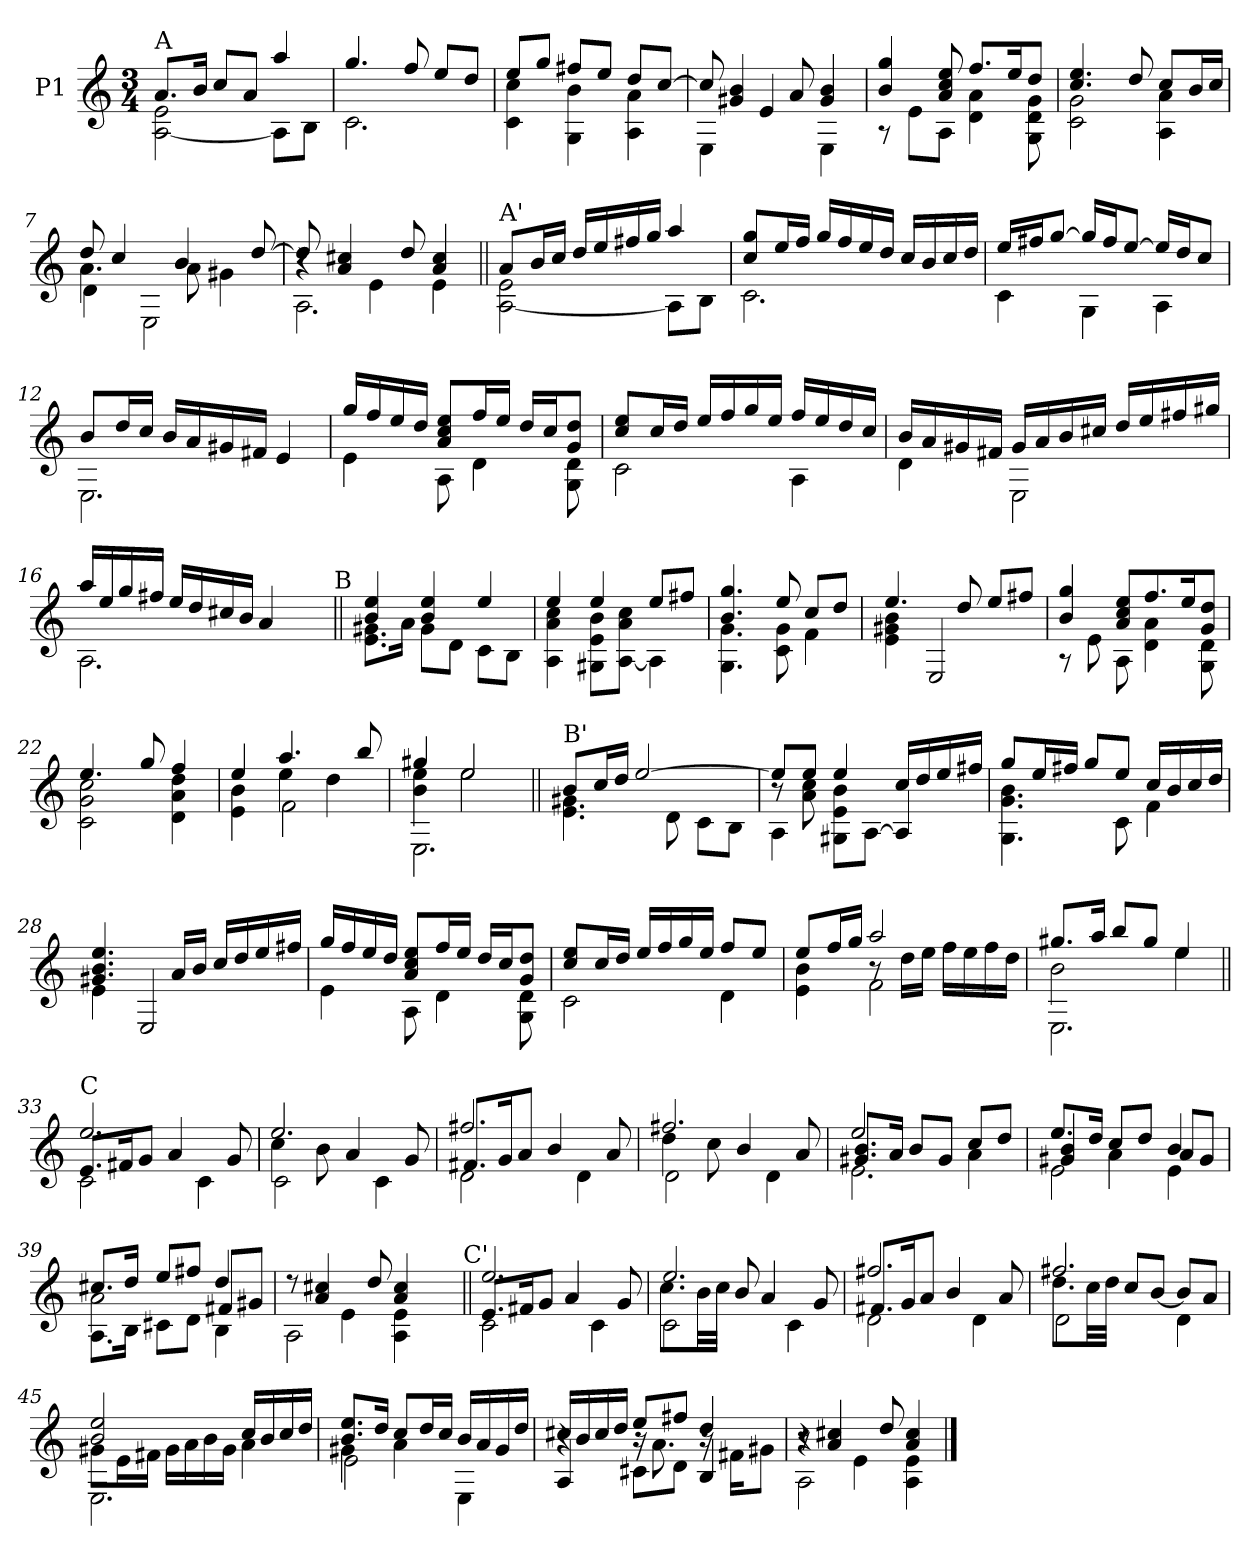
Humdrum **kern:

**kern
*part1
*staff1
*I"P1
!!LO:PB:g=z
*clefG2
*ITrd7c12
*k[]
*C:
*M3/4
*MM76
=1
*^
!LO:TX:a:t=A	!
8.Ai/L	[<2AAi\ 2Ei
16Bi/Jk	.
8ci/L	.
8Ai/J	.
4ai/	8AAi\L]
.	8BBi\J
=2	=2
4.gi/	2.Ci\
8fi/	.
8ei/L	.
8di/J	.
=3	=3
8ei/L	4Ci\ 4ci
8gi/J	.
8f#Xi/L	4GGi\ 4Bi
8ei/J	.
8di/L	4AAi\ 4Ai
[>8ci/J	.
=4	=4
8ci/]	4EEi\
4G#Xi/ 4Bi	.
.	4Ei/
8Ai/	.
4G#i/ 4Bi	4EEi\
=5	=5
4Bi/ 4gi	8r
.	8Ei\L
8Ai/ 8ci 8ei	8AAi\J
8.fi/L	4Di\ 4Ai
16ei/k	.
8di/J	8GGi\ 8Di 8Gi
=6	=6
4.ci/ 4.ei	2Ci\ 2Gi
8di/	.
8ci/L	4AAi\ 4Ai
16Bi/L	.
16ci/JJ	.
!!LO:LB:g=z	!!
=7	=7
*	*^
8di/	4.Ai\	4Di\
4ci/	.	.
.	.	2EEi\
4Bi/	8Ai\	.
.	4G#Xi\	.
[>8di/	.	.
=8	=8	=8
8di/]	4r	2.AAi\
4Ai/ 4c#Xi	.	.
.	4Ei\	.
8di/	.	.
4Ai/ 4c#i	4Ei\	.
*	*v	*v
=9||	=9||
!LO:TX:a:t=A'	!
8Ai/L	[<2AAi\ 2Ei
16Bi/L	.
16ci/JJ	.
16di/LL	.
16ei/	.
16f#Xi/	.
16gi/JJ	.
4ai/	8AAi\L]
.	8BBi\J
=10	=10
8ci/ 8giL	2.Ci\
16ei/L	.
16fi/JJ	.
16gi/LL	.
16fi/	.
16ei/	.
16di/JJ	.
16ci/LL	.
16Bi/	.
16ci/	.
16di/JJ	.
=11	=11
16ei/LL	4Ci\
16f#Xi/J	.
[>8gi/J	.
16gi/LL]	4GGi\
16f#i/J	.
[>8ei/J	.
16ei/LL]	4AAi\
16di/J	.
8ci/J	.
!!LO:LB:g=z	!!
=12	=12
8Bi/L	2.EEi\
16di/L	.
16ci/JJ	.
16Bi/LL	.
16Ai/	.
16G#Xi/	.
16F#Xi/JJ	.
4Ei/	.
=13	=13
16gi/LL	4Ei\
16fi/	.
16ei/	.
16di/JJ	.
8Ai/ 8ci 8eiL	8AAi\
16fi/L	4Di\
16ei/JJ	.
16di/LL	.
16ci/J	.
8Gi/ 8diJ	8GGi\ 8Di
=14	=14
8ci/ 8eiL	2Ci\
16ci/L	.
16di/JJ	.
16ei/LL	.
16fi/	.
16gi/	.
16ei/JJ	.
16fi/LL	4AAi\
16ei/	.
16di/	.
16ci/JJ	.
=15	=15
16Bi/LL	4Di\
16Ai/	.
16G#Xi/	.
16F#Xi/JJ	.
16G#i/LL	2EEi\
16Ai/	.
16Bi/	.
16c#Xi/JJ	.
16di/LL	.
16ei/	.
16f#Xi/	.
16g#Xi/JJ	.
!!LO:LB:g=z	!!
=16	=16
*	*^
16ai/LL	2.AAi\	2ryy
16ei/	.	.
16gi/	.	.
16f#Xi/JJ	.	.
16ei/LL	.	.
16di/	.	.
16c#Xi/	.	.
16Bi/JJ	.	.
4Ai/	.	8ryy
.	.	16ryy
.	.	32ryy
.	.	64ryy
.	.	128...ryy
!	!	!LO:TX:a:t=B
.	.	1024ryy
*	*v	*v
=17||	=17||
4Bi/ 4ei	8.Ei\ 8.G#XiL
.	16Ai\Jk
4Bi/ 4ei	8G#i\L
.	8Di\J
4ei/	8Ci\L
.	8BBi\J
=18	=18
4ei/	4AAi\ 4Ai 4ci
4ei/	8GG#Xi\ 8Ei 8BiL
.	[<8AAi\ 8Ai 8ciJ
8ei/L	4AAi\]
8f#Xi/J	.
=19	=19
4.Bi/ 4.gi	4.GGi\ 4.Gi
8ei/	8Ci\ 8Gi
8ci/L	4Fi\
8di/J	.
=20	=20
4.ei/	4Ei\ 4G#Xi 4Bi
.	2EEi/
8di/	.
8ei/L	.
8f#Xi/J	.
=21	=21
4Bi/ 4gi	8r
.	8Ei\
8Ai/ 8ci 8eiL	8AAi\
8.fi/	4Di\ 4Ai
16ei/k	.
8Gi/ 8diJ	8GGi\ 8Di
!!LO:LB:g=z	!!
=22	=22
4.ei/	2Ci\ 2Gi 2ci
8gi/	.
4fi/	4Di\ 4Ai 4di
=23	=23
*	*^
4ei/	4Ei\ 4Bi	4ryy
4.ai/	4ei\	2Fi\
.	4di\	.
8bi/	.	.
=24	=24	=24
4g#Xi/	4Bi\ 4ei	2.EEi\
2ei/	2ei\	.
*	*v	*v
=25||	=25||
!LO:TX:a:t=B'	!
8Bi/L	4.Ei\ 4.G#Xi
16ci/L	.
16di/JJ	.
[>2ei/	.
.	8Di\
.	8Ci\L
.	8BBi\J
=26	=26
*	*^
8ei/L]	8r	4AAi\
8ei/J	8Ai\ 8ci	.
4ei/	2ryy	8GG#Xi\ 8Ei 8BiL
.	.	[<8AAi\J
16ci/LL	.	4AAi/]
16di/	.	.
16ei/	.	.
16f#Xi/JJ	.	.
*	*v	*v
=27	=27
8gi/L	4.GGi\ 4.Gi 4.Bi
16ei/L	.
16f#Xi/JJ	.
8gi/L	.
8ei/J	8Ci\
16ci/LL	4Fi\
16Bi/	.
16ci/	.
16di/JJ	.
!!LO:LB:g=z	!!
=28	=28
4.G#Xi/ 4.Bi 4.ei	4Ei\
.	2EEi/
16Ai/LL	.
16Bi/JJ	.
16ci/LL	.
16di/	.
16ei/	.
16f#Xi/JJ	.
=29	=29
16gi/LL	4Ei\
16fi/	.
16ei/	.
16di/JJ	.
8Ai/ 8ci 8eiL	8AAi\
16fi/L	4Di\
16ei/JJ	.
16di/LL	.
16ci/J	.
8Gi/ 8diJ	8GGi\ 8Di
=30	=30
8ci/ 8eiL	2Ci\
16ci/L	.
16di/JJ	.
16ei/LL	.
16fi/	.
16gi/	.
16ei/JJ	.
8fi/L	4Di\
8ei/J	.
=31	=31
*	*^
8ei/L	4Ei\ 4Bi	4ryy
16fi/L	.	.
16gi/JJ	.	.
2ai/	8r	2Fi\
.	16di\LL	.
.	16ei\JJ	.
.	16fi\LL	.
.	16ei\	.
.	16fi\	.
.	16di\JJ	.
=32	=32	=32
8.g#Xi/L	2Bi\	2.EEi\
16ai/Jk	.	.
8bi/L	.	.
8g#i/J	.	.
4ei/	4ei\	.
!!LO:LB:g=z	!!	!!
=33||	=33||	=33||
!LO:TX:a:t=C	!	!
2.ei/	8.Ei/L	2Ci\
.	16F#Xi/k	.
.	8Gi/J	.
.	4Ai/	.
.	.	4Ci\
.	8Gi/	.
=34	=34	=34
2.ei/	4ci\	2Ci\
.	8Bi\	.
.	4Ai/	.
.	.	4Ci\
.	8Gi/	.
=35	=35	=35
2.f#Xi/	2Di\	8.F#Xi/L
.	.	16Gi/k
.	.	8Ai/J
.	.	4Bi/
.	4Di\	.
.	.	8Ai/
=36	=36	=36
2.f#Xi/	4di\	2Di\
.	8ci\	.
.	4Bi/	.
.	.	4Di\
.	8Ai/	.
=37	=37	=37
2ei/	8.G#Xi/ 8.BiL	2.Ei\
.	16Ai/Jk	.
.	8Bi/L	.
.	8G#i/J	.
8ci/L	4Ai\	.
8di/J	.	.
=38	=38	=38
*	*	*^
8.ei/L	2ryy	4G#Xi/ 4Bi	2Ei\
16di/Jk	.	.	.
8ci/L	.	4Ai\	.
8di/J	.	.	.
4Bi/	8Ai/L	4ryy	4Ei\
.	8G#i/J	.	.
*	*	*v	*v
!!LO:LB:g=z
=39	=39	=39
8.c#Xi/L	2Ai\	8.AAi\L
16di/Jk	.	16BBi\Jk
8ei/L	.	8C#Xi\L
8f#Xi/J	.	8Di\J
4di/	4BBi\	8F#Xi/L
.	.	8G#Xi/J
=40	=40	=40
*	*	*^
8r	4ryy	2AAi\	2ryy
4Ai/ 4c#Xi	.	.	.
.	4Ei\	.	.
8di/	.	.	.
4Ai/ 4c#i	4AAi\ 4Ei	4ryy	8ryy
.	.	.	16ryy
.	.	.	32ryy
.	.	.	64ryy
.	.	.	128...ryy
!	!	!	!LO:TX:a:t=C'
.	.	.	1024ryy
*	*	*v	*v
=41||	=41||	=41||
2.ei/	8.Ei/L	2Ci\
.	16F#Xi/k	.
.	8Gi/J	.
.	4Ai/	.
.	.	4Ci\
.	8Gi/	.
=42	=42	=42
2.ei/	2Ci\	8.ci\L
.	.	32Bi\LL
.	.	32ci\JJJ
.	.	8Bi/
.	.	4Ai/
.	4Ci\	.
.	.	8Gi/
=43	=43	=43
2.f#Xi/	2Di\	8.F#Xi/L
.	.	16Gi/k
.	.	8Ai/J
.	.	4Bi/
.	4Di\	.
.	.	8Ai/
=44	=44	=44
2.f#Xi/	8.di\L	2Di\
.	32ci\LL	.
.	32di\JJJ	.
.	8ci/L	.
.	[>8Bi/J	.
.	8Bi/L]	4Di\
.	8Ai/J	.
!!LO:LB:g=z	!!	!!
=45	=45	=45
2Bi/ 2ei	2.EEi\	8G#Xi\L
.	.	16Ei\L
.	.	16F#Xi\JJ
.	.	16G#i\LL
.	.	16Ai\
.	.	16Bi\
.	.	16G#i\JJ
16ci/LL	.	4Ai\
16Bi/	.	.
16ci/	.	.
16di/JJ	.	.
=46	=46	=46
8.Bi/ 8.eiL	4G#Xi\	2Ei\
16di/Jk	.	.
8ci/L	4Ai\	.
16di/L	.	.
16ci/JJ	.	.
16Bi/LL	4EEi\	4ryy
16Ai/	.	.
16G#i/	.	.
16di/JJ	.	.
=47	=47	=47
*	*	*^
16c#Xi/LL	4r	2ryy	4AAi/
16Bi/	.	.	.
16c#i/	.	.	.
16di/JJ	.	.	.
8ei/L	16r	.	8C#Xi\L
.	8.Ai\	.	.
8f#Xi/J	.	.	8Di\J
4di/	16r	4ryy	4BBi/
.	16F#Xi\KL	.	.
.	8G#Xi\J	.	.
*	*	*v	*v
=48	=48	=48
8r	4r	2AAi\
4Ai/ 4c#Xi	.	.
.	4Ei\	.
8di/	.	.
4Ai/ 4c#i	4AAi\ 4Ei	4ryy
*v	*v	*v
==
*-
